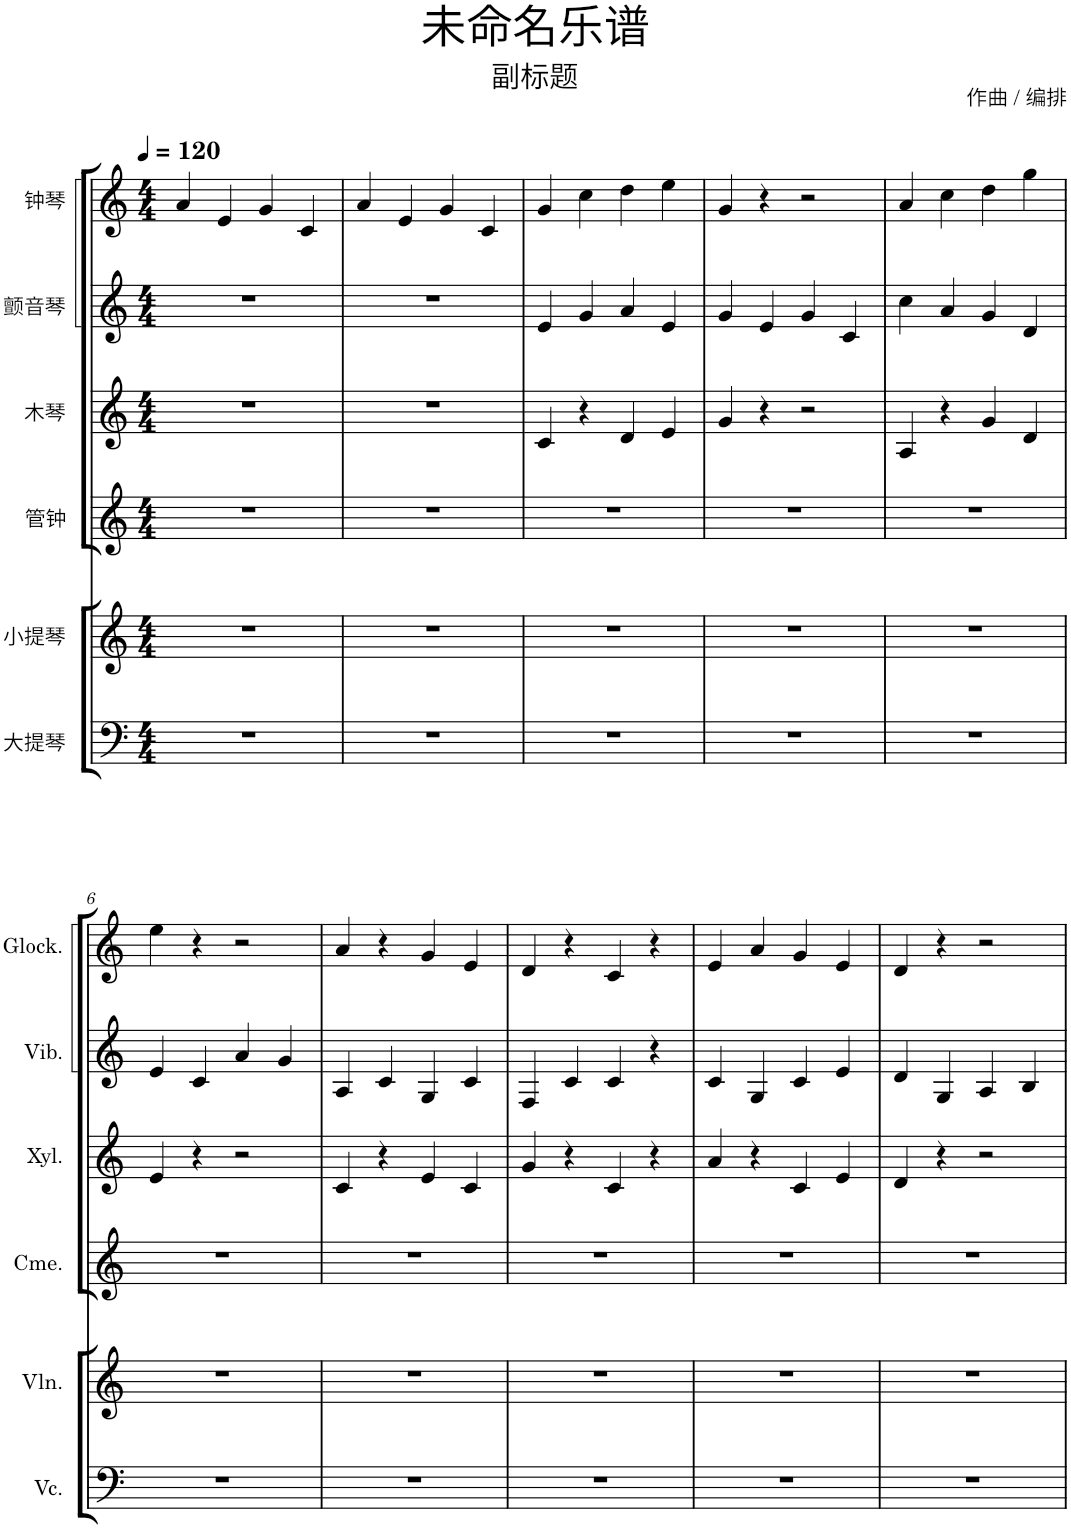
**kern	**kern	**kern	**kern	**kern	**kern
*part6	*part5	*part4	*part3	*part2	*part1
*staff6	*staff5	*staff4	*staff3	*staff2	*staff1
*I"大提琴	*I"小提琴	*I"管钟	*I"木琴	*I"颤音琴	*I"钟琴
*clefF4	*clefG2	*clefG2	*clefG2	*clefG2	*clefG2
*	*	*	*Trd-7c-12	*	*Trd-14c-24
*k[]	*k[]	*k[]	*k[]	*k[]	*k[]
*M4/4	*M4/4	*M4/4	*M4/4	*M4/4	*M4/4
*MM120	*MM120	*MM120	*MM120	*MM120	*MM120
=1	=1	=1	=1	=1	=1
1r	1r	1r	1r	1r	4a/
.	.	.	.	.	4e/
.	.	.	.	.	4g/
.	.	.	.	.	4c/
=2	=2	=2	=2	=2	=2
1r	1r	1r	1r	1r	4a/
.	.	.	.	.	4e/
.	.	.	.	.	4g/
.	.	.	.	.	4c/
=3	=3	=3	=3	=3	=3
1r	1r	1r	4c/	4e/	4g/
.	.	.	4r	4g/	4cc\
.	.	.	4d/	4a/	4dd\
.	.	.	4e/	4e/	4ee\
=4	=4	=4	=4	=4	=4
1r	1r	1r	4g/	4g/	4g/
.	.	.	4r	4e/	4r
.	.	.	2r	4g/	2r
.	.	.	.	4c/	.
=5	=5	=5	=5	=5	=5
1r	1r	1r	4A/	4cc\	4a/
.	.	.	4r	4a/	4cc\
.	.	.	4g/	4g/	4dd\
.	.	.	4d/	4d/	4gg\
!!LO:LB:g=z
=6	=6	=6	=6	=6	=6
1r	1r	1r	4e/	4e/	4ee\
.	.	.	4r	4c/	4r
.	.	.	2r	4a/	2r
.	.	.	.	4g/	.
=7	=7	=7	=7	=7	=7
1r	1r	1r	4c/	4A/	4a/
.	.	.	4r	4c/	4r
.	.	.	4e/	4G/	4g/
.	.	.	4c/	4c/	4e/
=8	=8	=8	=8	=8	=8
1r	1r	1r	4g/	4F/	4d/
.	.	.	4r	4c/	4r
.	.	.	4c/	4c/	4c/
.	.	.	4r	4r	4r
=9	=9	=9	=9	=9	=9
1r	1r	1r	4a/	4c/	4e/
.	.	.	4r	4G/	4a/
.	.	.	4c/	4c/	4g/
.	.	.	4e/	4e/	4e/
=10	=10	=10	=10	=10	=10
1r	1r	1r	4d/	4d/	4d/
.	.	.	4r	4G/	4r
.	.	.	2r	4A/	2r
.	.	.	.	4B/	.
=	=	=	=	=	=
*-	*-	*-	*-	*-	*-
